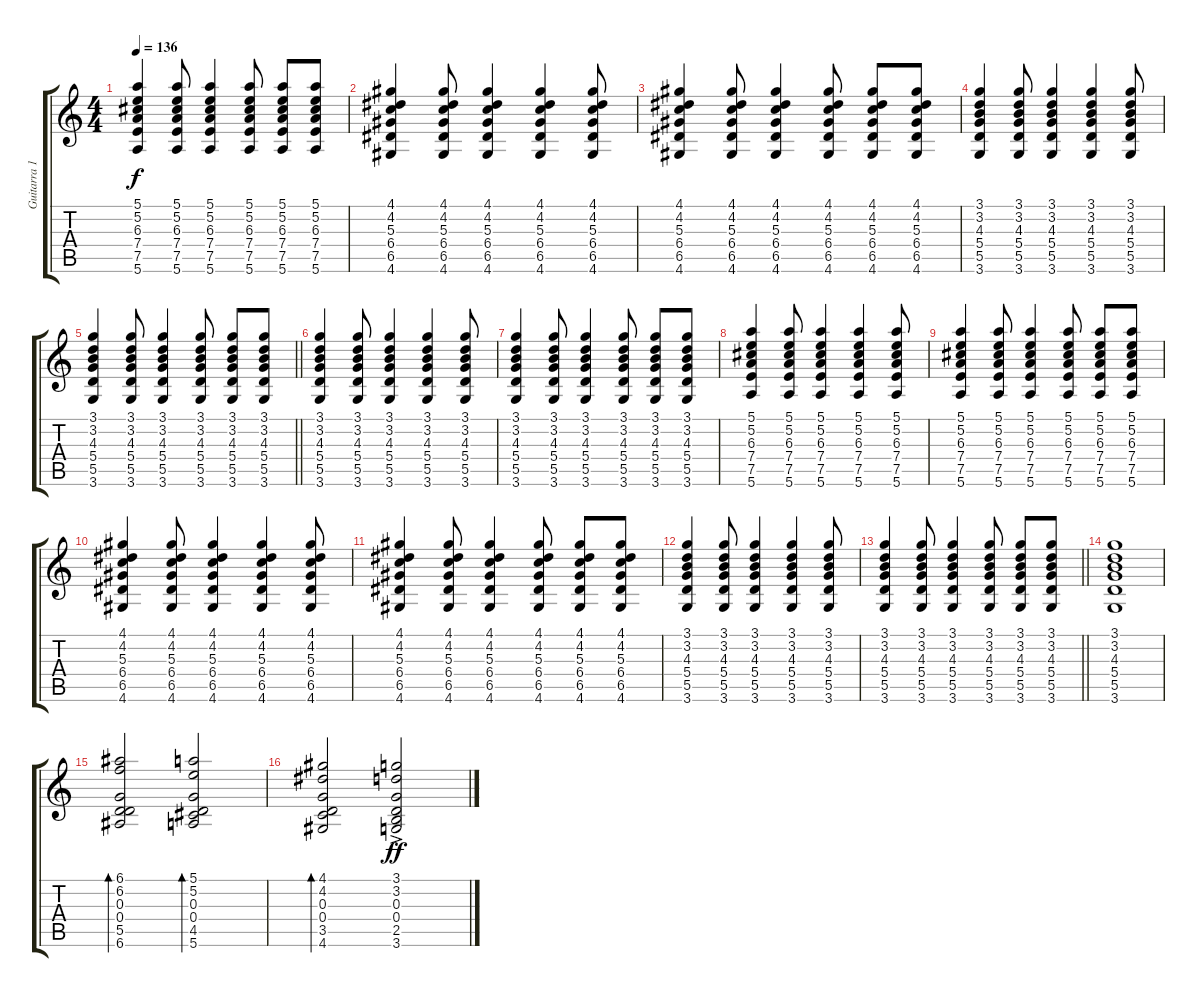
\track ("Guitarra 1" "Guitarra 1") {instrument acousticguitarsteel}
\staff {score tabs}
\tuning (E4 B3 G3 D3 A2 E2) {hide}
\ts (4 4)
\tempo 136
\clef g2
\ks c
(5.1 5.2 6.3 7.4 7.5 5.6).4{dy f} (5.1 5.2 6.3 7.4 7.5 5.6).8 (5.1 5.2 6.3 7.4 7.5 5.6).4 (5.1 5.2 6.3 7.4 7.5 5.6).8 (5.1 5.2 6.3 7.4 7.5 5.6).8 (5.1 5.2 6.3 7.4 7.5 5.6).8 |
(4.1 4.2 5.3 6.4 6.5 4.6).4 (4.1 4.2 5.3 6.4 6.5 4.6).8 (4.1 4.2 5.3 6.4 6.5 4.6).4 (4.1 4.2 5.3 6.4 6.5 4.6).4 (4.1 4.2 5.3 6.4 6.5 4.6).8 |
(4.1 4.2 5.3 6.4 6.5 4.6).4 (4.1 4.2 5.3 6.4 6.5 4.6).8 (4.1 4.2 5.3 6.4 6.5 4.6).4 (4.1 4.2 5.3 6.4 6.5 4.6).8 (4.1 4.2 5.3 6.4 6.5 4.6).8 (4.1 4.2 5.3 6.4 6.5 4.6).8 |
(3.1 3.2 4.3 5.4 5.5 3.6).4 (3.1 3.2 4.3 5.4 5.5 3.6).8 (3.1 3.2 4.3 5.4 5.5 3.6).4 (3.1 3.2 4.3 5.4 5.5 3.6).4 (3.1 3.2 4.3 5.4 5.5 3.6).8 |
\barLineRight lightlight
(3.1 3.2 4.3 5.4 5.5 3.6).4 (3.1 3.2 4.3 5.4 5.5 3.6).8 (3.1 3.2 4.3 5.4 5.5 3.6).4 (3.1 3.2 4.3 5.4 5.5 3.6).8 (3.1 3.2 4.3 5.4 5.5 3.6).8 (3.1 3.2 4.3 5.4 5.5 3.6).8 |
(3.1 3.2 4.3 5.4 5.5 3.6).4 (3.1 3.2 4.3 5.4 5.5 3.6).8 (3.1 3.2 4.3 5.4 5.5 3.6).4 (3.1 3.2 4.3 5.4 5.5 3.6).4 (3.1 3.2 4.3 5.4 5.5 3.6).8 |
(3.1 3.2 4.3 5.4 5.5 3.6).4 (3.1 3.2 4.3 5.4 5.5 3.6).8 (3.1 3.2 4.3 5.4 5.5 3.6).4 (3.1 3.2 4.3 5.4 5.5 3.6).8 (3.1 3.2 4.3 5.4 5.5 3.6).8 (3.1 3.2 4.3 5.4 5.5 3.6).8 |
(5.1 5.2 6.3 7.4 7.5 5.6).4 (5.1 5.2 6.3 7.4 7.5 5.6).8 (5.1 5.2 6.3 7.4 7.5 5.6).4 (5.1 5.2 6.3 7.4 7.5 5.6).4 (5.1 5.2 6.3 7.4 7.5 5.6).8 |
(5.1 5.2 6.3 7.4 7.5 5.6).4 (5.1 5.2 6.3 7.4 7.5 5.6).8 (5.1 5.2 6.3 7.4 7.5 5.6).4 (5.1 5.2 6.3 7.4 7.5 5.6).8 (5.1 5.2 6.3 7.4 7.5 5.6).8 (5.1 5.2 6.3 7.4 7.5 5.6).8 |
(4.1 4.2 5.3 6.4 6.5 4.6).4 (4.1 4.2 5.3 6.4 6.5 4.6).8 (4.1 4.2 5.3 6.4 6.5 4.6).4 (4.1 4.2 5.3 6.4 6.5 4.6).4 (4.1 4.2 5.3 6.4 6.5 4.6).8 |
(4.1 4.2 5.3 6.4 6.5 4.6).4 (4.1 4.2 5.3 6.4 6.5 4.6).8 (4.1 4.2 5.3 6.4 6.5 4.6).4 (4.1 4.2 5.3 6.4 6.5 4.6).8 (4.1 4.2 5.3 6.4 6.5 4.6).8 (4.1 4.2 5.3 6.4 6.5 4.6).8 |
(3.1 3.2 4.3 5.4 5.5 3.6).4 (3.1 3.2 4.3 5.4 5.5 3.6).8 (3.1 3.2 4.3 5.4 5.5 3.6).4 (3.1 3.2 4.3 5.4 5.5 3.6).4 (3.1 3.2 4.3 5.4 5.5 3.6).8 |
\barLineRight lightlight
(3.1 3.2 4.3 5.4 5.5 3.6).4 (3.1 3.2 4.3 5.4 5.5 3.6).8 (3.1 3.2 4.3 5.4 5.5 3.6).4 (3.1 3.2 4.3 5.4 5.5 3.6).8 (3.1 3.2 4.3 5.4 5.5 3.6).8 (3.1 3.2 4.3 5.4 5.5 3.6).8 |
(3.1 3.2 4.3 5.4 5.5 3.6).1 |
(6.1 6.2 0.3 0.4 5.5 6.6).2{bd 120} (5.1 5.2 0.3 0.4 4.5 5.6).2{bd 120} |
(4.1 4.2 0.3 0.4 3.5 4.6).2{bd 120} (3.1{ac} 3.2{ac} 0.3{ac} 0.4{ac} 2.5{ac} 3.6{ac}).2{dy ff}
